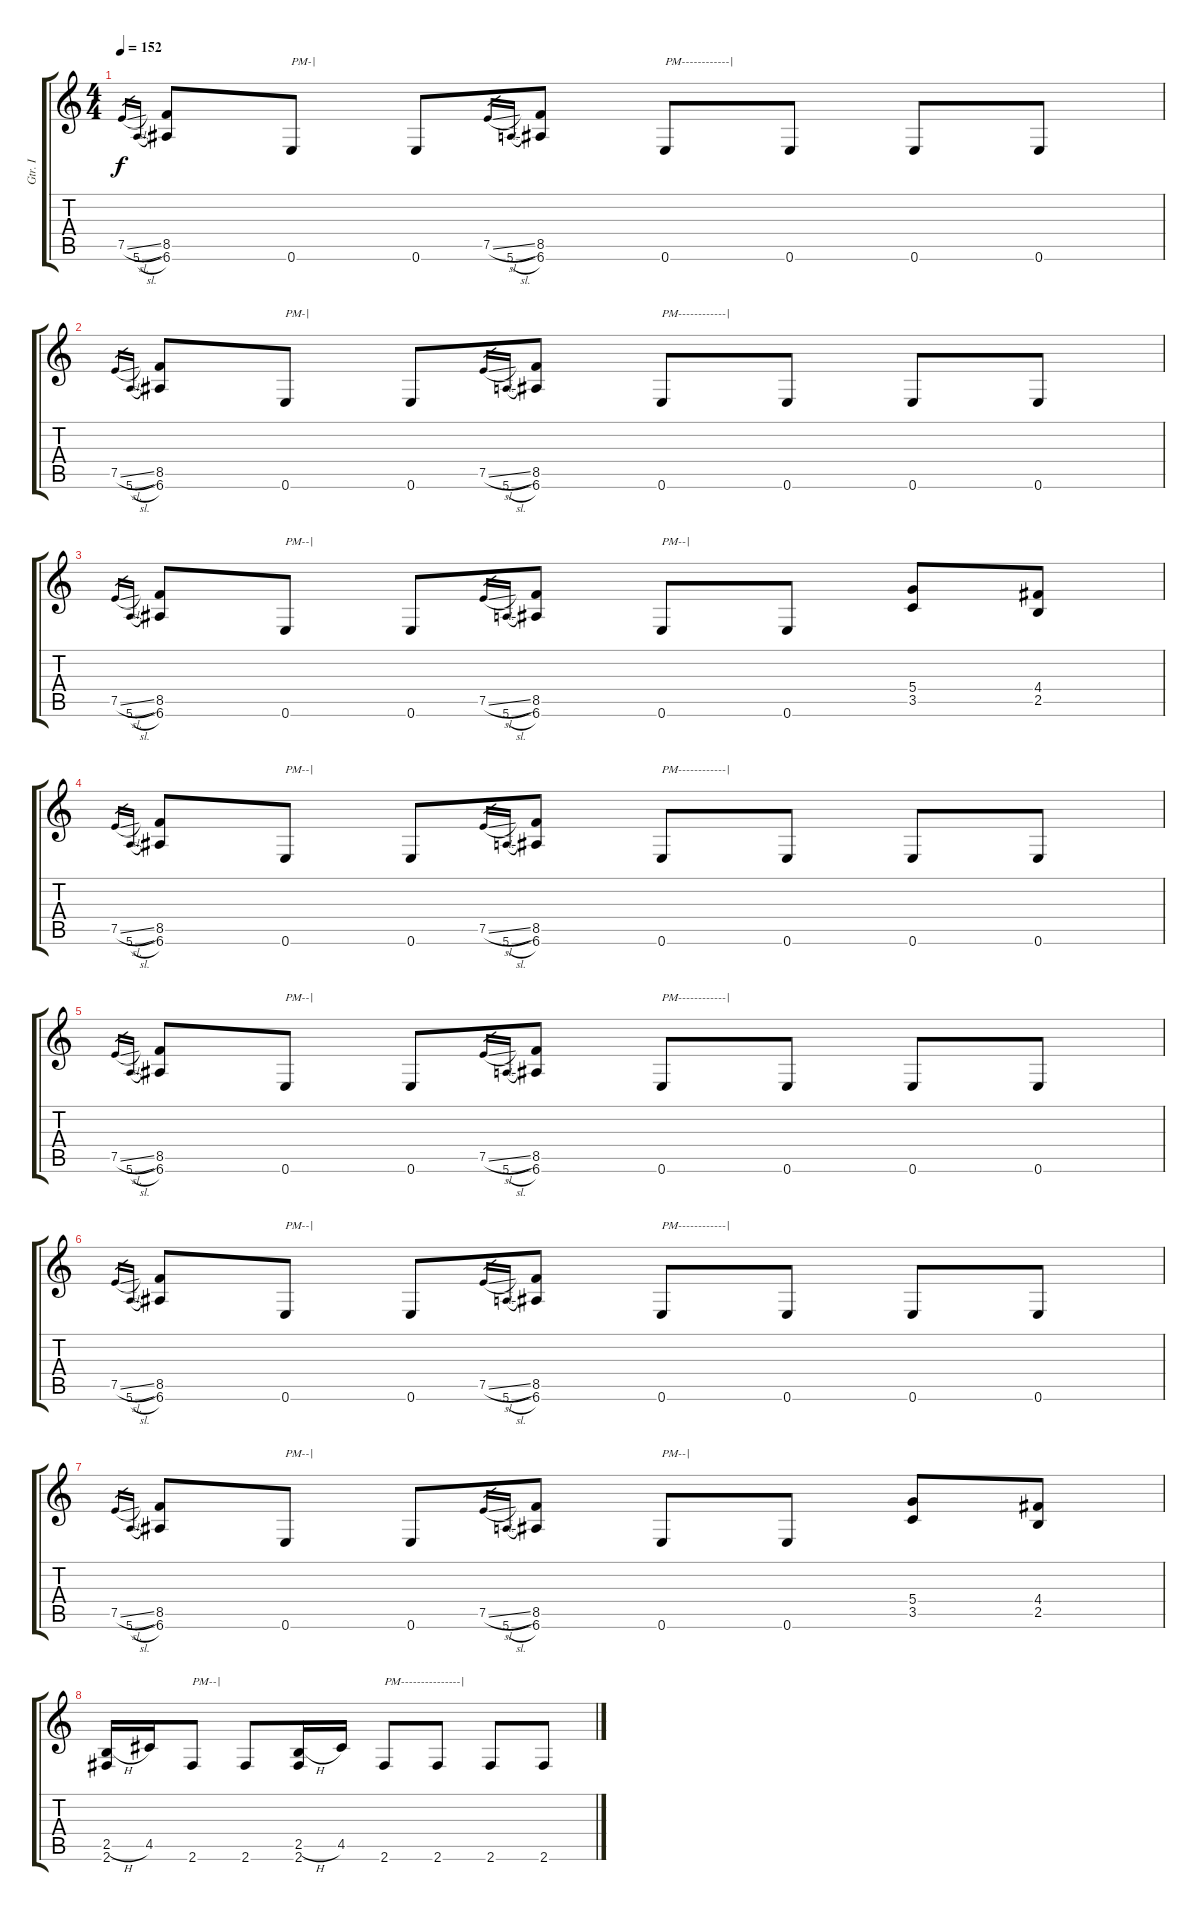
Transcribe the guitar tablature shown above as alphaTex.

\track ("Gtr. I" "Gtr. I") {instrument distortionguitar}
\staff {score tabs}
\tuning (E4 B3 G3 D3 A2 E2) {hide}
\ts (4 4)
\tempo 152
\clef g2
\ks c
7.5{sl}.16{gr dy f} 5.6{sl}.16{gr} (8.5 6.6).8 0.6.8{txt "PM-|"} 0.6.8 7.5{sl}.16{gr} 5.6{sl}.16{gr} (8.5 6.6).8 0.6.8{txt "PM------------|"} 0.6.8 0.6.8 0.6.8 |
7.5{sl}.16{gr} 5.6{sl}.16{gr} (8.5 6.6).8 0.6.8{txt "PM-|"} 0.6.8 7.5{sl}.16{gr} 5.6{sl}.16{gr} (8.5 6.6).8 0.6.8{txt "PM------------|"} 0.6.8 0.6.8 0.6.8 |
7.5{sl}.16{gr} 5.6{sl}.16{gr} (8.5 6.6).8 0.6.8{txt "PM--|"} 0.6.8 7.5{sl}.16{gr} 5.6{sl}.16{gr} (8.5 6.6).8 0.6.8{txt "PM--|"} 0.6.8 (5.4 3.5).8 (4.4 2.5).8 |
7.5{sl}.16{gr} 5.6{sl}.16{gr} (8.5 6.6).8 0.6.8{txt "PM--|"} 0.6.8 7.5{sl}.16{gr} 5.6{sl}.16{gr} (8.5 6.6).8 0.6.8{txt "PM------------|"} 0.6.8 0.6.8 0.6.8 |
7.5{sl}.16{gr} 5.6{sl}.16{gr} (8.5 6.6).8 0.6.8{txt "PM--|"} 0.6.8 7.5{sl}.16{gr} 5.6{sl}.16{gr} (8.5 6.6).8 0.6.8{txt "PM------------|"} 0.6.8 0.6.8 0.6.8 |
7.5{sl}.16{gr} 5.6{sl}.16{gr} (8.5 6.6).8 0.6.8{txt "PM--|"} 0.6.8 7.5{sl}.16{gr} 5.6{sl}.16{gr} (8.5 6.6).8 0.6.8{txt "PM------------|"} 0.6.8 0.6.8 0.6.8 |
7.5{sl}.16{gr} 5.6{sl}.16{gr} (8.5 6.6).8 0.6.8{txt "PM--|"} 0.6.8 7.5{sl}.16{gr} 5.6{sl}.16{gr} (8.5 6.6).8 0.6.8{txt "PM--|"} 0.6.8 (5.4 3.5).8 (4.4 2.5).8 |
(2.5{h} 2.6).16 4.5.16 2.6.8{txt "PM--|"} 2.6.8 (2.5{h} 2.6).16 4.5.16 2.6.8{txt "PM---------------|"} 2.6.8 2.6.8 2.6.8
